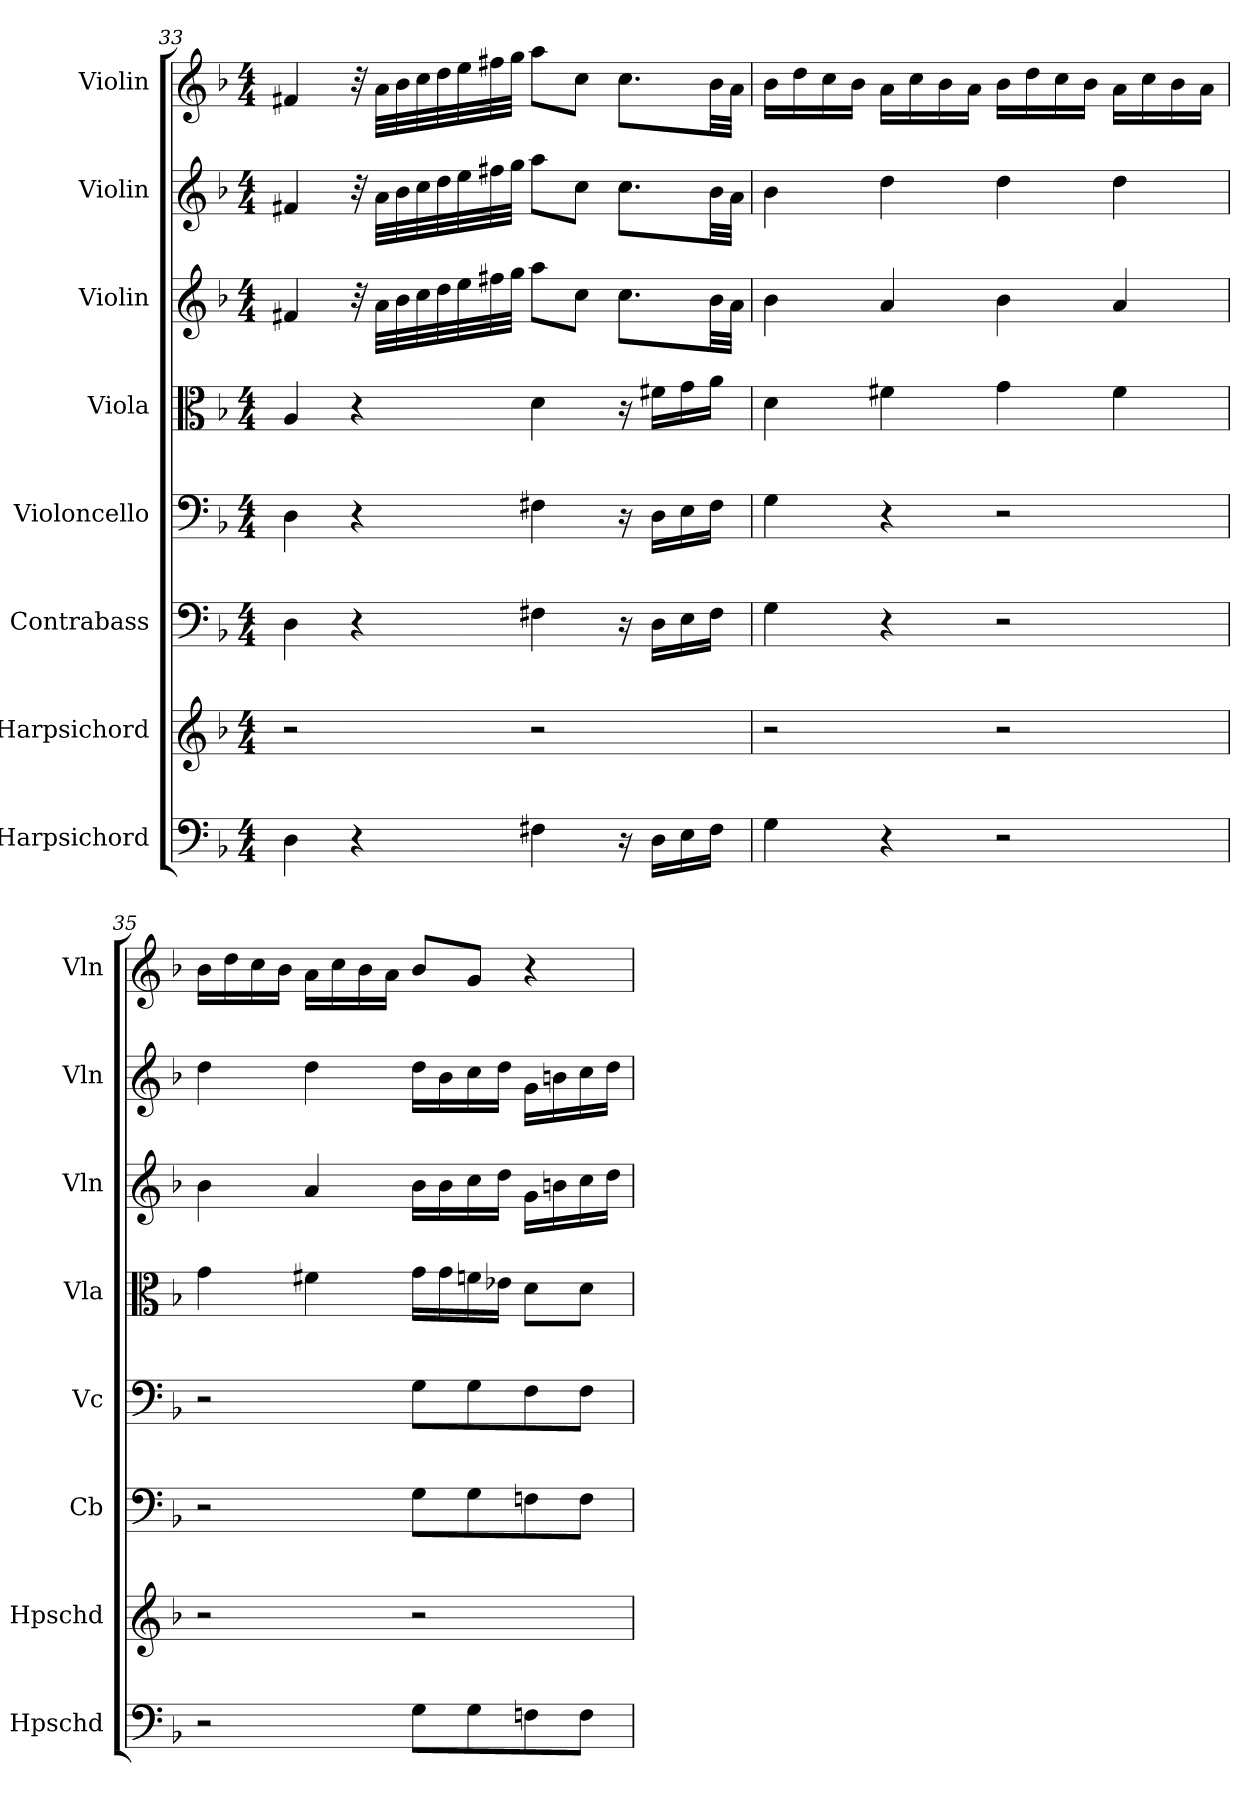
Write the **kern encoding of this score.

**kern	**kern	**kern	**kern	**kern	**kern	**kern	**kern
*part8	*part7	*part6	*part5	*part4	*part3	*part2	*part1
*staff8	*staff7	*staff6	*staff5	*staff4	*staff3	*staff2	*staff1
*I"Harpsichord	*I"Harpsichord	*I"Contrabass	*I"Violoncello	*I"Viola	*I"Violin	*I"Violin	*I"Violin
*I'Hpschd	*I'Hpschd	*I'Cb	*I'Vc	*I'Vla	*I'Vln	*I'Vln	*I'Vln
*clefF4	*clefG2	*clefF4	*clefF4	*clefC3	*clefG2	*clefG2	*clefG2
*k[b-]	*k[b-]	*k[b-]	*k[b-]	*k[b-]	*k[b-]	*k[b-]	*k[b-]
*M4/4	*M4/4	*M4/4	*M4/4	*M4/4	*M4/4	*M4/4	*M4/4
=33	=33	=33	=33	=33	=33	=33	=33
4D\	2r	4D\	4D\	4A/	4f#X/	4f#X/	4f#X/
4r	.	4r	4r	4r	32r	32r	32r
.	.	.	.	.	32a\LLL	32a\LLL	32a\LLL
.	.	.	.	.	32b-\	32b-\	32b-\
.	.	.	.	.	32cc\	32cc\	32cc\
.	.	.	.	.	32dd\	32dd\	32dd\
.	.	.	.	.	32ee\	32ee\	32ee\
.	.	.	.	.	32ff#X\	32ff#X\	32ff#X\
.	.	.	.	.	32gg\JJJ	32gg\JJJ	32gg\JJJ
4F#X\	2r	4F#X\	4F#X\	4d\	8aa\L	8aa\L	8aa\L
.	.	.	.	.	8cc\J	8cc\J	8cc\J
16r	.	16r	16r	16r	8.cc\L	8.cc\L	8.cc\L
16D\LL	.	16D\LL	16D\LL	16f#X\LL	.	.	.
16E\	.	16E\	16E\	16g\	.	.	.
16F#\JJ	.	16F#\JJ	16F#\JJ	16a\JJ	32b-\LL	32b-\LL	32b-\LL
.	.	.	.	.	32a\JJJ	32a\JJJ	32a\JJJ
=34	=34	=34	=34	=34	=34	=34	=34
4G\	2r	4G\	4G\	4d\	4b-\	4b-\	16b-\LL
.	.	.	.	.	.	.	16dd\
.	.	.	.	.	.	.	16cc\
.	.	.	.	.	.	.	16b-\JJ
4r	.	4r	4r	4f#X\	4a/	4dd\	16a\LL
.	.	.	.	.	.	.	16cc\
.	.	.	.	.	.	.	16b-\
.	.	.	.	.	.	.	16a\JJ
2r	2r	2r	2r	4g\	4b-\	4dd\	16b-\LL
.	.	.	.	.	.	.	16dd\
.	.	.	.	.	.	.	16cc\
.	.	.	.	.	.	.	16b-\JJ
.	.	.	.	4f#\	4a/	4dd\	16a\LL
.	.	.	.	.	.	.	16cc\
.	.	.	.	.	.	.	16b-\
.	.	.	.	.	.	.	16a\JJ
=35	=35	=35	=35	=35	=35	=35	=35
2r	2r	2r	2r	4g\	4b-\	4dd\	16b-\LL
.	.	.	.	.	.	.	16dd\
.	.	.	.	.	.	.	16cc\
.	.	.	.	.	.	.	16b-\JJ
.	.	.	.	4f#X\	4a/	4dd\	16a\LL
.	.	.	.	.	.	.	16cc\
.	.	.	.	.	.	.	16b-\
.	.	.	.	.	.	.	16a\JJ
8G\L	2r	8G\L	8G\L	16g\LL	16b-\LL	16dd\LL	8b-/L
.	.	.	.	16g\	16b-\	16b-\	.
8G\	.	8G\	8G\	16fn\	16cc\	16cc\	8g/J
.	.	.	.	16e-X\JJ	16dd\JJ	16dd\JJ	.
8Fn\	.	8Fn\	8F\	8d\L	16g\LL	16g\LL	4r
.	.	.	.	.	16bn\	16bn\	.
8F\J	.	8F\J	8F\J	8d\J	16cc\	16cc\	.
.	.	.	.	.	16dd\JJ	16dd\JJ	.
=	=	=	=	=	=	=	=
*-	*-	*-	*-	*-	*-	*-	*-
